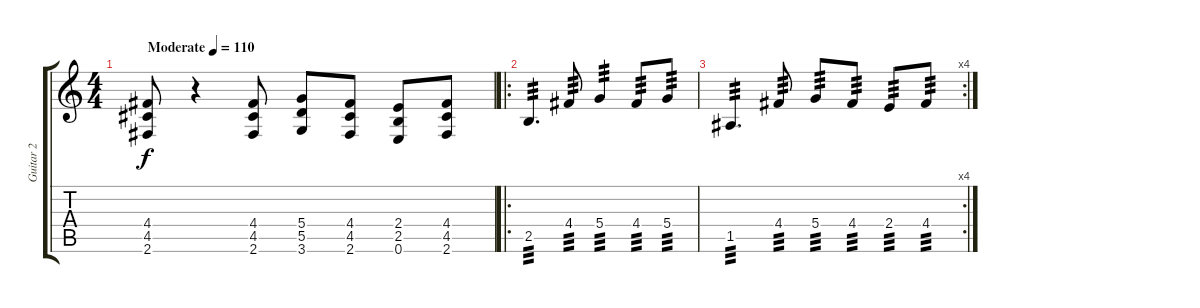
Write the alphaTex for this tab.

\track ("Guitar 2" "Guitar 2") {instrument distortionguitar}
\staff {score tabs}
\tuning (E4 B3 G3 D3 A2 E2) {hide}
\ts (4 4)
\tempo (110 "Moderate")
\clef g2
\ks c
(4.4 4.5 2.6).8{dy f instrument distortionguitar} r.4 (4.4 4.5 2.6).8 (5.4 5.5 3.6).8 (4.4 4.5 2.6).8 (2.4 2.5 0.6).8 (4.4 4.5 2.6).8 |
\ro
2.5.4{d tp 3} 4.4.8{tp 3} 5.4.4{tp 3} 4.4.8{tp 3} 5.4.8{tp 3} |
\rc 4
1.5.4{d tp 3} 4.4.8{tp 3} 5.4.8{tp 3} 4.4.8{tp 3} 2.4.8{tp 3} 4.4.8{tp 3}
